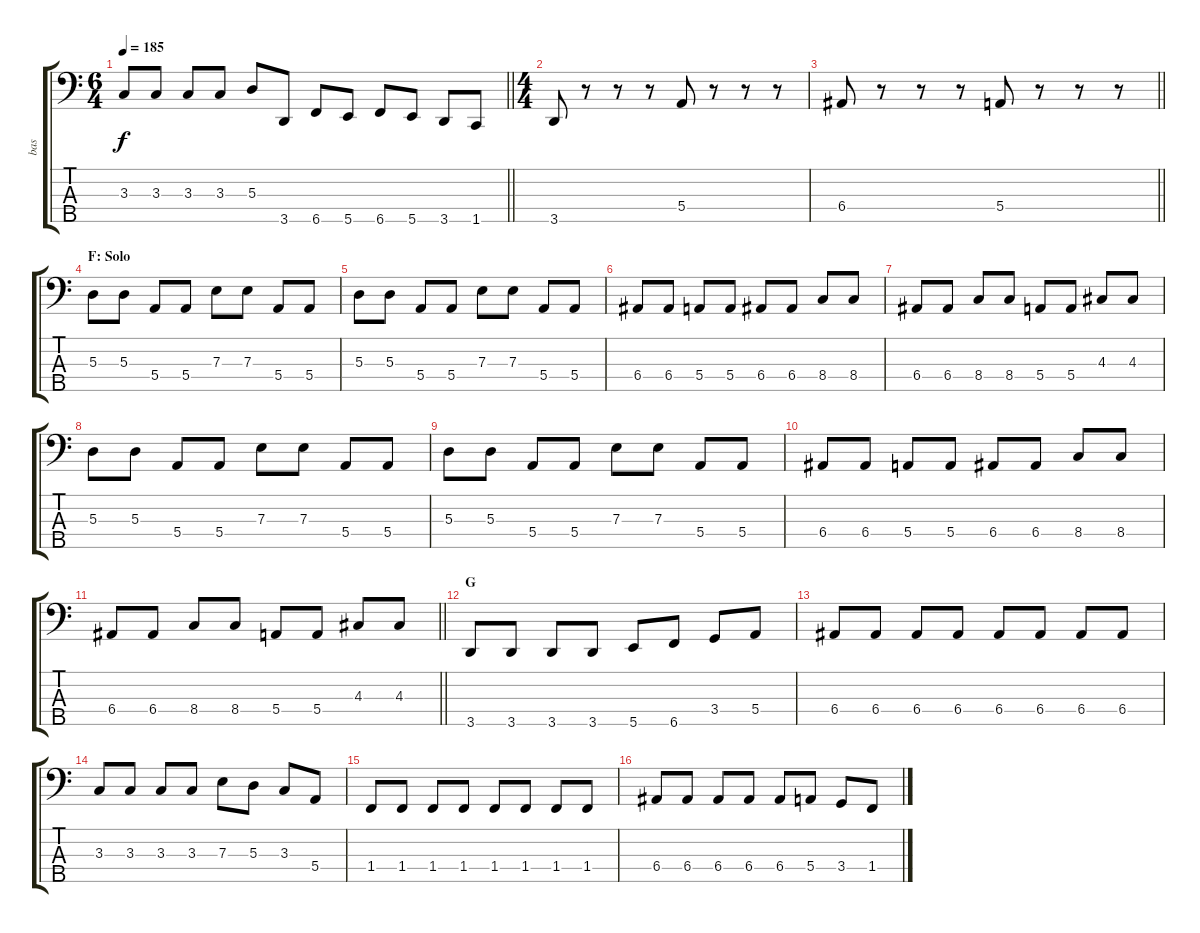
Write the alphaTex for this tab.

\track ("bas" "bas") {instrument electricbassfinger}
\staff {score tabs}
\tuning (G2 D2 A1 E1 B0) {hide}
\ts (6 4)
\tempo 185
\clef f4
\barLineRight lightlight
\ks c
3.3.8{dy f} 3.3.8 3.3.8 3.3.8 5.3.8 3.5.8 6.5.8 5.5.8 6.5.8 5.5.8 3.5.8 1.5.8 |
\ts (4 4)
\section ("" "")
3.5.8 r.8 r.8 r.8 5.4.8 r.8 r.8 r.8 |
\barLineRight lightlight
6.4.8 r.8 r.8 r.8 5.4.8 r.8 r.8 r.8 |
\section ("" "F: Solo")
5.3.8 5.3.8 5.4.8 5.4.8 7.3.8 7.3.8 5.4.8 5.4.8 |
5.3.8 5.3.8 5.4.8 5.4.8 7.3.8 7.3.8 5.4.8 5.4.8 |
6.4.8 6.4.8 5.4.8 5.4.8 6.4.8 6.4.8 8.4.8 8.4.8 |
6.4.8 6.4.8 8.4.8 8.4.8 5.4.8 5.4.8 4.3.8 4.3.8 |
5.3.8 5.3.8 5.4.8 5.4.8 7.3.8 7.3.8 5.4.8 5.4.8 |
5.3.8 5.3.8 5.4.8 5.4.8 7.3.8 7.3.8 5.4.8 5.4.8 |
6.4.8 6.4.8 5.4.8 5.4.8 6.4.8 6.4.8 8.4.8 8.4.8 |
\barLineRight lightlight
6.4.8 6.4.8 8.4.8 8.4.8 5.4.8 5.4.8 4.3.8 4.3.8 |
\section ("" "G")
3.5.8 3.5.8 3.5.8 3.5.8 5.5.8 6.5.8 3.4.8 5.4.8 |
6.4.8 6.4.8 6.4.8 6.4.8 6.4.8 6.4.8 6.4.8 6.4.8 |
3.3.8 3.3.8 3.3.8 3.3.8 7.3.8 5.3.8 3.3.8 5.4.8 |
1.4.8 1.4.8 1.4.8 1.4.8 1.4.8 1.4.8 1.4.8 1.4.8 |
6.4.8 6.4.8 6.4.8 6.4.8 6.4.8 5.4.8 3.4.8 1.4.8
